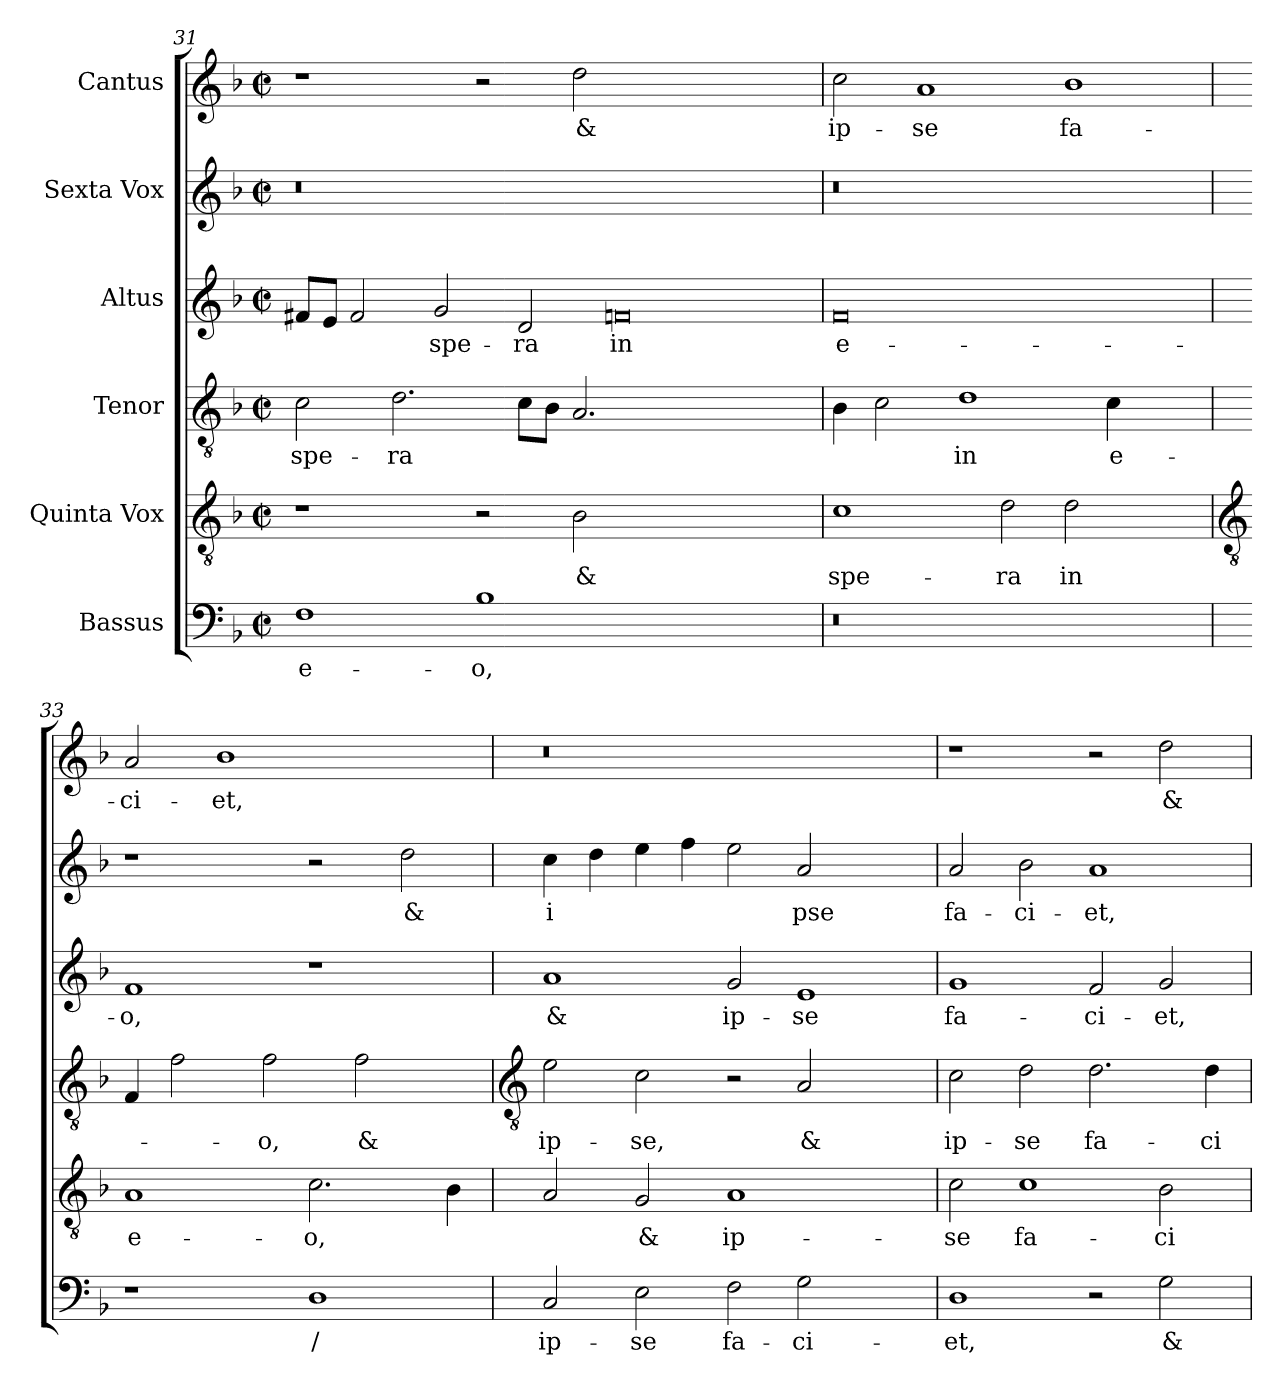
**kern	**text	**kern	**text	**kern	**text	**kern	**text	**kern	**text	**kern	**text
*part6	*part6	*part5	*part5	*part4	*part4	*part3	*part3	*part2	*part2	*part1	*part1
*staff6	*staff6	*staff5	*staff5	*staff4	*staff4	*staff3	*staff3	*staff2	*staff2	*staff1	*staff1
*I"Bassus	*	*I"Quinta Vox	*	*I"Tenor	*	*I"Altus	*	*I"Sexta Vox	*	*I"Cantus	*
*clefF4	*	*clefGv2	*	*clefGv2	*	*clefG2	*	*clefG2	*	*clefG2	*
*k[b-]	*	*k[b-]	*	*k[b-]	*	*k[b-]	*	*k[b-]	*	*k[b-]	*
*F:	*	*F:	*	*F:	*	*F:	*	*F:	*	*F:	*
*M4/2	*	*M4/2	*	*M4/2	*	*M4/2	*	*M4/2	*	*M4/2	*
*met(c|)	*	*met(c|)	*	*met(c|)	*	*met(c|)	*	*met(c|)	*	*met(c|)	*
=31A	=31A	=31A	=31A	=31A	=31A	=31A	=31A	=31A	=31A	=31A	=31A
!	!LO:LY:b	!	!	!	!LO:LY:b	!	!	!	!	!	!
1F	e-	1r	.	2c	spe-	8f#L	.	0r	.	1r	.
.	.	.	.	.	.	8eJ	.	.	.	.	.
.	.	.	.	.	.	2f#	.	.	.	.	.
!	!	!	!	!	!LO:LY:b	!	!	!	!	!	!
.	.	.	.	2.d	-ra	.	.	.	.	.	.
!	!	!	!	!	!	!	!LO:LY:b	!	!	!	!
.	.	.	.	.	.	2g	spe-	.	.	.	.
!	!LO:LY:b	!	!	!	!	!	!	!	!	!	!
1B-	-o,	2r	.	.	.	.	.	.	.	2r	.
!	!	!	!	!	!	!	!LO:LY:b	!	!	!	!
.	.	.	.	8cL	.	2d	-ra	.	.	.	.
.	.	.	.	8B-J	.	.	.	.	.	.	.
!	!	!	!LO:LY:b	!	!	!	!	!	!	!	!LO:LY:b
.	.	2B-	&	2.A	.	.	.	.	.	2dd	&
!	!	!	!	!	!	!	!LO:LY:b	!	!	!	!
.	.	.	.	.	.	0fn	in	.	.	.	.
1..ryy	.	1..ryy	.	.	.	.	.	1..ryy	.	1..ryy	.
.	.	.	.	1.ryy	.	.	.	.	.	.	.
!!LO:LB:g=z
=32A	=32A	=32A	=32A	=32A	=32A	=32A	=32A	=32A	=32A	=32A	=32A
!	!	!	!LO:LY:b	!	!	!	!LO:LY:b	!	!	!	!LO:LY:b
0r	.	1c	spe-	4B-	.	0f	e-	0r	.	2cc	ip-
.	.	.	.	2c	.	.	.	.	.	.	.
!	!	!	!	!	!	!	!	!	!	!	!LO:LY:b
.	.	.	.	.	.	.	.	.	.	1a	-se
!	!	!	!	!	!LO:LY:b	!	!	!	!	!	!
.	.	.	.	1d	in	.	.	.	.	.	.
!	!	!	!LO:LY:b	!	!	!	!	!	!	!	!
.	.	2d	-ra	.	.	.	.	.	.	.	.
!	!	!	!LO:LY:b	!	!	!	!	!	!	!	!LO:LY:b
.	.	2d	in	.	.	.	.	.	.	1b-	fa-
!	!	!	!	!	!LO:LY:b	!	!	!	!	!	!
.	.	.	.	4c	e-	.	.	.	.	.	.
2ryy	.	2ryy	.	2ryy	.	2ryy	.	2ryy	.	.	.
!!LO:LB:g=z
=33A	=33A	=33A	=33A	=33A	=33A	=33A	=33A	=33A	=33A	=33A	=33A
*	*	*clefGv2	*	*	*	*	*	*	*	*	*
!	!	!	!LO:LY:b	!	!	!	!LO:LY:b	!	!	!	!LO:LY:b
1r	.	1A	e-	4F	.	1f	-o,	1r	.	2a	-ci-
.	.	.	.	2f	.	.	.	.	.	.	.
!	!	!	!	!	!	!	!	!	!	!	!LO:LY:b
.	.	.	.	.	.	.	.	.	.	1b-	-et,
!	!	!	!	!	!LO:LY:b	!	!	!	!	!	!
.	.	.	.	2f	-o,	.	.	.	.	.	.
!	!LO:LY:b	!	!LO:LY:b	!	!	!	!	!	!	!	!
1D	/	2.c	-o,	.	.	1r	.	2r	.	.	.
!	!	!	!	!	!LO:LY:b	!	!	!	!	!	!
.	.	.	.	2f	&	.	.	.	.	.	.
!	!	!	!	!	!	!	!	!	!LO:LY:b	!	!
.	.	.	.	.	.	.	.	2dd	&	2ryy	.
.	.	4B-	.	4ryy	.	.	.	.	.	.	.
!!LO:LB:g=z
=34	=34	=34	=34	=34	=34	=34	=34	=34	=34	=34	=34
*	*	*	*	*clefGv2	*	*	*	*	*	*	*
!	!LO:LY:b	!	!	!	!LO:LY:b	!	!LO:LY:b	!	!LO:LY:b	!	!
2C	ip-	2A	.	2e	ip-	1a	&	4cc	i	0r	.
.	.	.	.	.	.	.	.	4dd	.	.	.
!	!LO:LY:b	!	!LO:LY:b	!	!LO:LY:b	!	!	!	!	!	!
2E	-se	2G	&	2c	-se,	.	.	4ee	.	.	.
.	.	.	.	.	.	.	.	4ff	.	.	.
!	!LO:LY:b	!	!LO:LY:b	!	!	!	!LO:LY:b	!	!	!	!
2F	fa-	1A	ip-	2r	.	2g	ip-	2ee	.	.	.
!	!LO:LY:b	!	!	!	!LO:LY:b	!	!LO:LY:b	!	!LO:LY:b	!	!
2G	-ci-	.	.	2A	&	1e	-se	2a	pse	.	.
2ryy	.	2ryy	.	2ryy	.	.	.	2ryy	.	2ryy	.
=34A	=34A	=34A	=34A	=34A	=34A	=34A	=34A	=34A	=34A	=34A	=34A
!	!LO:LY:b	!	!LO:LY:b	!	!LO:LY:b	!	!LO:LY:b	!	!LO:LY:b	!	!
1D	-et,	2c	-se	2c	ip-	1g	fa-	2a	fa-	1r	.
!	!	!	!LO:LY:b	!	!LO:LY:b	!	!	!	!LO:LY:b	!	!
.	.	1c	fa-	2d	-se	.	.	2b-	-ci-	.	.
!	!	!	!	!	!LO:LY:b	!	!LO:LY:b	!	!LO:LY:b	!	!
2r	.	.	.	2.d	fa-	2f	-ci-	1a	-et,	2r	.
!	!LO:LY:b	!	!LO:LY:b	!	!	!	!LO:LY:b	!	!	!	!LO:LY:b
2G	&	2B-	-ci-	.	.	2g	-et,	.	.	2dd	&
!	!	!	!	!	!LO:LY:b	!	!	!	!	!	!
.	.	.	.	4d	-ci-	.	.	.	.	.	.
=	=	=	=	=	=	=	=	=	=	=	=
*-	*-	*-	*-	*-	*-	*-	*-	*-	*-	*-	*-
